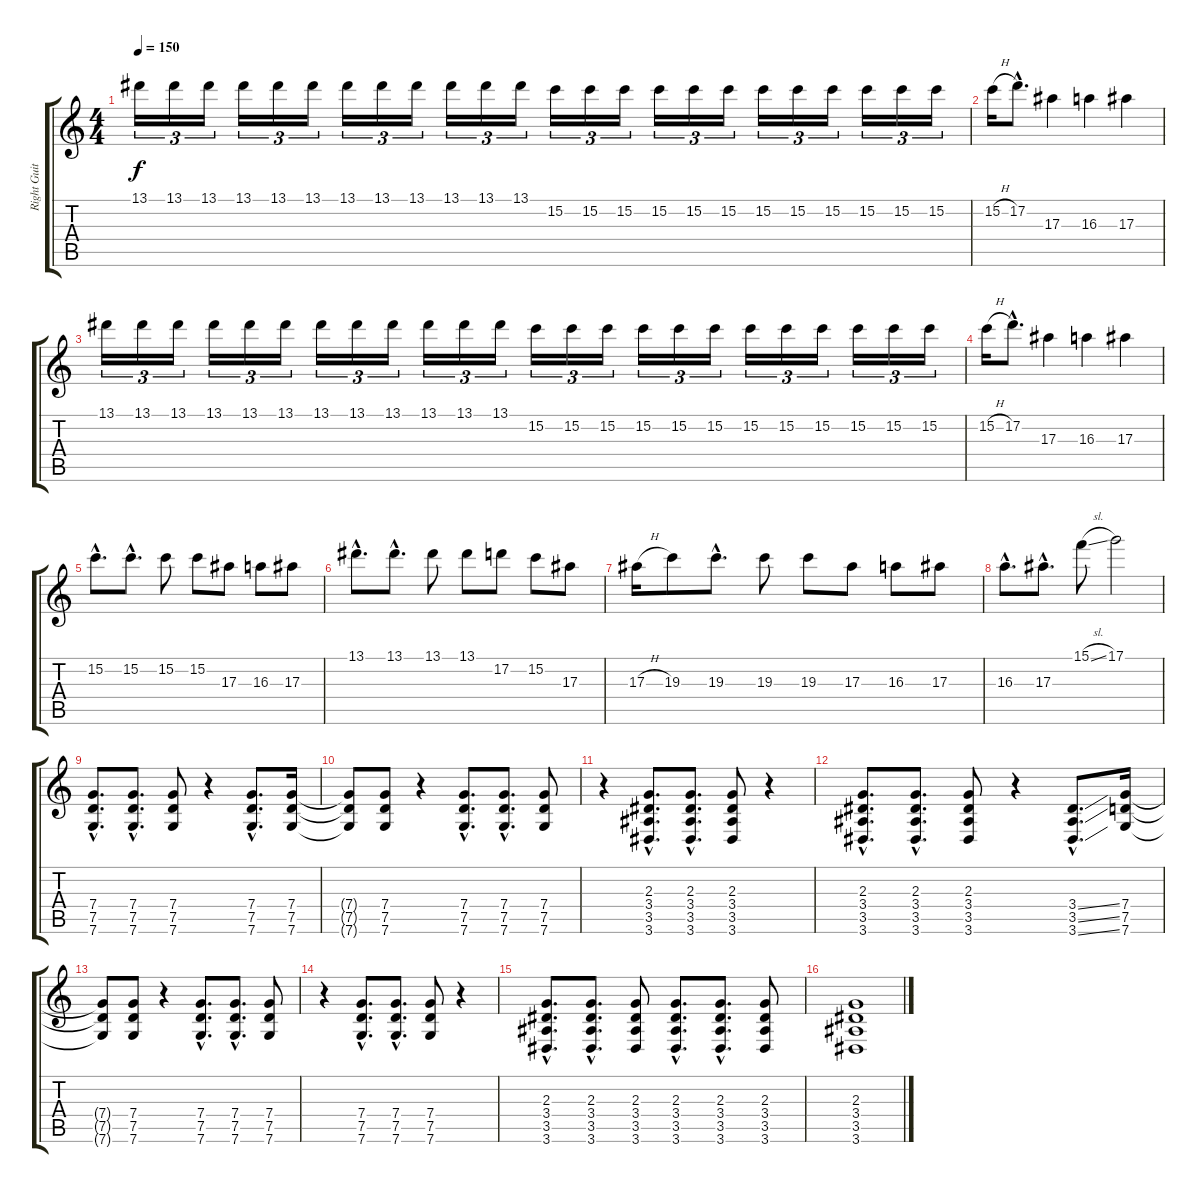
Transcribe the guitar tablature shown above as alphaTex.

\track ("Right Guitar" "Right Guit") {instrument overdrivenguitar}
\staff {score tabs}
\tuning (D4 A3 F3 C3 G2 C2) {hide}
\ts (4 4)
\tempo 150
\clef g2
\ks c
13.1.16{tu (3 2) dy f} 13.1.16{tu (3 2)} 13.1.16{tu (3 2)} 13.1.16{tu (3 2)} 13.1.16{tu (3 2)} 13.1.16{tu (3 2)} 13.1.16{tu (3 2)} 13.1.16{tu (3 2)} 13.1.16{tu (3 2)} 13.1.16{tu (3 2)} 13.1.16{tu (3 2)} 13.1.16{tu (3 2)} 15.2.16{tu (3 2)} 15.2.16{tu (3 2)} 15.2.16{tu (3 2)} 15.2.16{tu (3 2)} 15.2.16{tu (3 2)} 15.2.16{tu (3 2)} 15.2.16{tu (3 2)} 15.2.16{tu (3 2)} 15.2.16{tu (3 2)} 15.2.16{tu (3 2)} 15.2.16{tu (3 2)} 15.2.16{tu (3 2)} |
15.2{h}.16 17.2{hac}.8{d} 17.3.4 16.3.4 17.3.4 |
13.1.16{tu (3 2)} 13.1.16{tu (3 2)} 13.1.16{tu (3 2)} 13.1.16{tu (3 2)} 13.1.16{tu (3 2)} 13.1.16{tu (3 2)} 13.1.16{tu (3 2)} 13.1.16{tu (3 2)} 13.1.16{tu (3 2)} 13.1.16{tu (3 2)} 13.1.16{tu (3 2)} 13.1.16{tu (3 2)} 15.2.16{tu (3 2)} 15.2.16{tu (3 2)} 15.2.16{tu (3 2)} 15.2.16{tu (3 2)} 15.2.16{tu (3 2)} 15.2.16{tu (3 2)} 15.2.16{tu (3 2)} 15.2.16{tu (3 2)} 15.2.16{tu (3 2)} 15.2.16{tu (3 2)} 15.2.16{tu (3 2)} 15.2.16{tu (3 2)} |
15.2{h}.16 17.2{hac}.8{d} 17.3.4 16.3.4 17.3.4 |
15.2{hac}.8{d} 15.2{hac}.8{d} 15.2.8 15.2.8 17.3.8 16.3.8 17.3.8 |
13.1{hac}.8{d} 13.1{hac}.8{d} 13.1.8 13.1.8 17.2.8 15.2.8 17.3.8 |
17.3{h}.16 19.3.8 19.3{hac}.8{d} 19.3.8 19.3.8 17.3.8 16.3.8 17.3.8 |
16.3{hac}.8{d} 17.3{hac}.8{d} 15.1{sl}.8 17.1.2 |
(7.4{hac} 7.5{hac} 7.6{hac}).8{d} (7.4{hac} 7.5{hac} 7.6{hac}).8{d} (7.4 7.5 7.6).8 r.4 (7.4{hac} 7.5{hac} 7.6{hac}).8{d} (7.4 7.5 7.6).16 |
(7.4{t} 7.5{t} 7.6{t}).8 (7.4 7.5 7.6).8 r.4 (7.4{hac} 7.5{hac} 7.6{hac}).8{d} (7.4{hac} 7.5{hac} 7.6{hac}).8{d} (7.4 7.5 7.6).8 |
r.4 (2.3{hac} 3.4{hac} 3.5{hac} 3.6{hac}).8{d} (2.3{hac} 3.4{hac} 3.5{hac} 3.6{hac}).8{d} (2.3 3.4 3.5 3.6).8 r.4 |
(2.3{hac} 3.4{hac} 3.5{hac} 3.6{hac}).8{d} (2.3{hac} 3.4{hac} 3.5{hac} 3.6{hac}).8{d} (2.3 3.4 3.5 3.6).8 r.4 (3.4{ss hac} 3.5{ss hac} 3.6{ss hac}).8{d} (7.4 7.5 7.6).16 |
(7.4{t} 7.5{t} 7.6{t}).8 (7.4 7.5 7.6).8 r.4 (7.4{hac} 7.5{hac} 7.6{hac}).8{d} (7.4{hac} 7.5{hac} 7.6{hac}).8{d} (7.4 7.5 7.6).8 |
r.4 (7.4{hac} 7.5{hac} 7.6{hac}).8{d} (7.4{hac} 7.5{hac} 7.6{hac}).8{d} (7.4 7.5 7.6).8 r.4 |
(2.3{hac} 3.4{hac} 3.5{hac} 3.6{hac}).8{d} (2.3{hac} 3.4{hac} 3.5{hac} 3.6{hac}).8{d} (2.3 3.4 3.5 3.6).8 (2.3{hac} 3.4{hac} 3.5{hac} 3.6{hac}).8{d} (2.3{hac} 3.4{hac} 3.5{hac} 3.6{hac}).8{d} (2.3 3.4 3.5 3.6).8 |
(2.3 3.4 3.5 3.6).1
